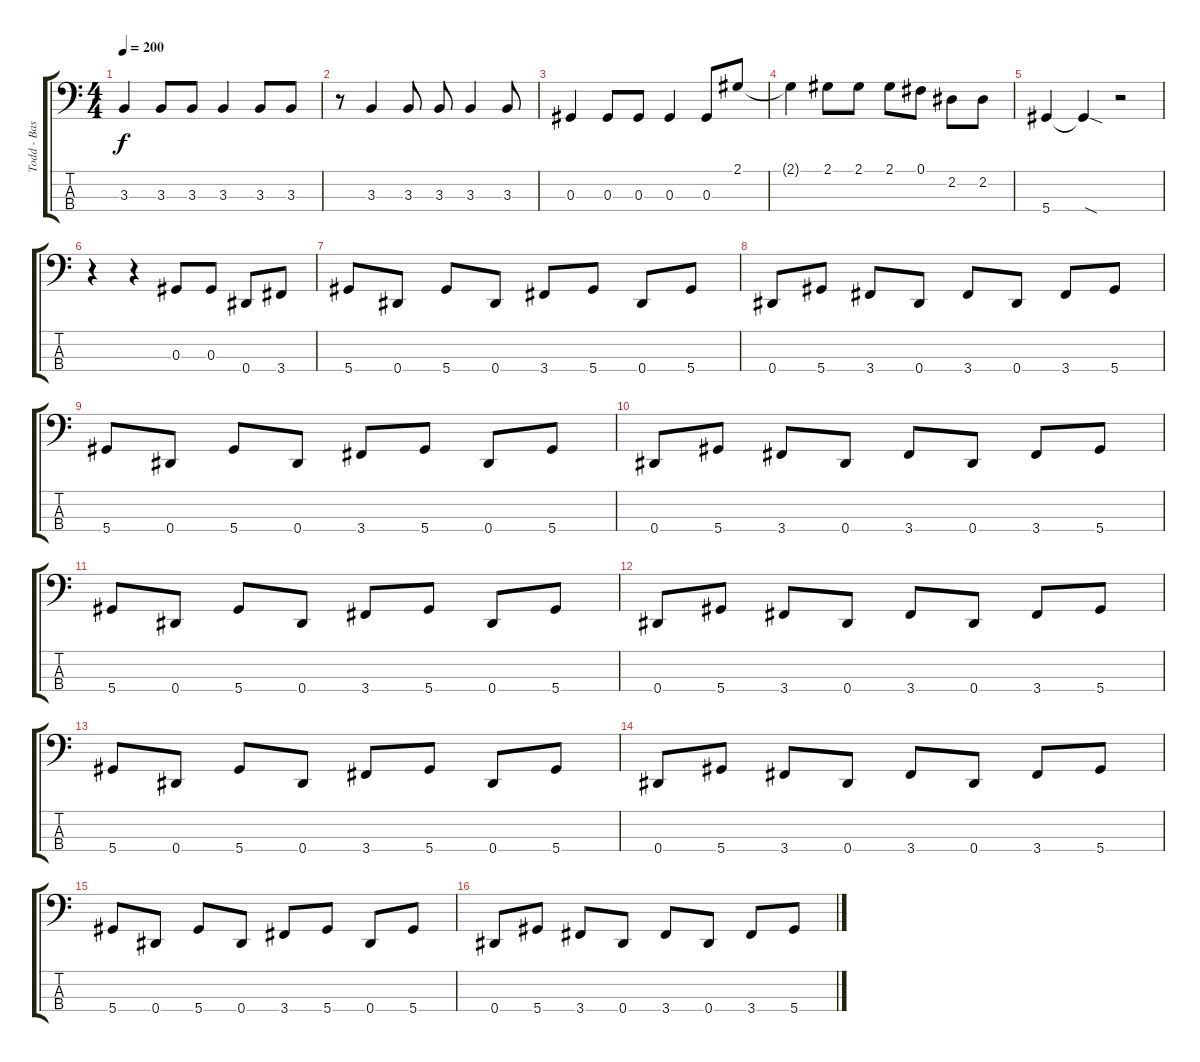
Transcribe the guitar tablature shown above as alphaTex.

\track ("Todd - Bass" "Todd - Bas") {instrument electricbasspick}
\staff {score tabs}
\tuning (Gb2 Db2 Ab1 Eb1) {hide}
\ts (4 4)
\tempo 200
\clef f4
\ks c
3.3.4{dy f} 3.3.8 3.3.8 3.3.4 3.3.8 3.3.8 |
r.8 3.3.4 3.3.8 3.3.8 3.3.4 3.3.8 |
0.3.4 0.3.8 0.3.8 0.3.4 0.3.8 2.1.8 |
2.1{t}.4 2.1.8 2.1.8 2.1.8 0.1.8 2.2.8 2.2.8 |
5.4.4 5.4{sod t}.4 r.2 |
r.4 r.4 0.3.8 0.3.8 0.4.8 3.4.8 |
5.4.8 0.4.8 5.4.8 0.4.8 3.4.8 5.4.8 0.4.8 5.4.8 |
0.4.8 5.4.8 3.4.8 0.4.8 3.4.8 0.4.8 3.4.8 5.4.8 |
5.4.8 0.4.8 5.4.8 0.4.8 3.4.8 5.4.8 0.4.8 5.4.8 |
0.4.8 5.4.8 3.4.8 0.4.8 3.4.8 0.4.8 3.4.8 5.4.8 |
5.4.8 0.4.8 5.4.8 0.4.8 3.4.8 5.4.8 0.4.8 5.4.8 |
0.4.8 5.4.8 3.4.8 0.4.8 3.4.8 0.4.8 3.4.8 5.4.8 |
5.4.8 0.4.8 5.4.8 0.4.8 3.4.8 5.4.8 0.4.8 5.4.8 |
0.4.8 5.4.8 3.4.8 0.4.8 3.4.8 0.4.8 3.4.8 5.4.8 |
5.4.8 0.4.8 5.4.8 0.4.8 3.4.8 5.4.8 0.4.8 5.4.8 |
0.4.8 5.4.8 3.4.8 0.4.8 3.4.8 0.4.8 3.4.8 5.4.8
